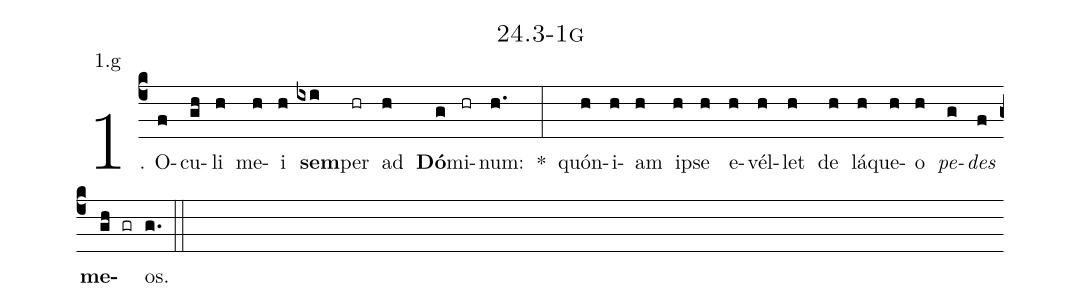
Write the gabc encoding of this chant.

name: 24.3-1g;
annotation: 1.g;
%%
(c4)1. O(f)cu(gh)li(h) me(h)i(h) <b>sem</b>(ixi)per(hr) ad(h) <b>Dó</b>(g)mi(hr)num:(h.) *(:) quón(h)i(h)am(h) ip(h)se(h) e(h)vél(h)let(h) de(h) lá(h)que(h)o(h) <i>pe</i>(g)<i>des</i>(f) <b>me</b>(gh gr)os.(g.) (::)


%E(h) u(h) o(g) u(f) a(gh) e.(g.) (::)
